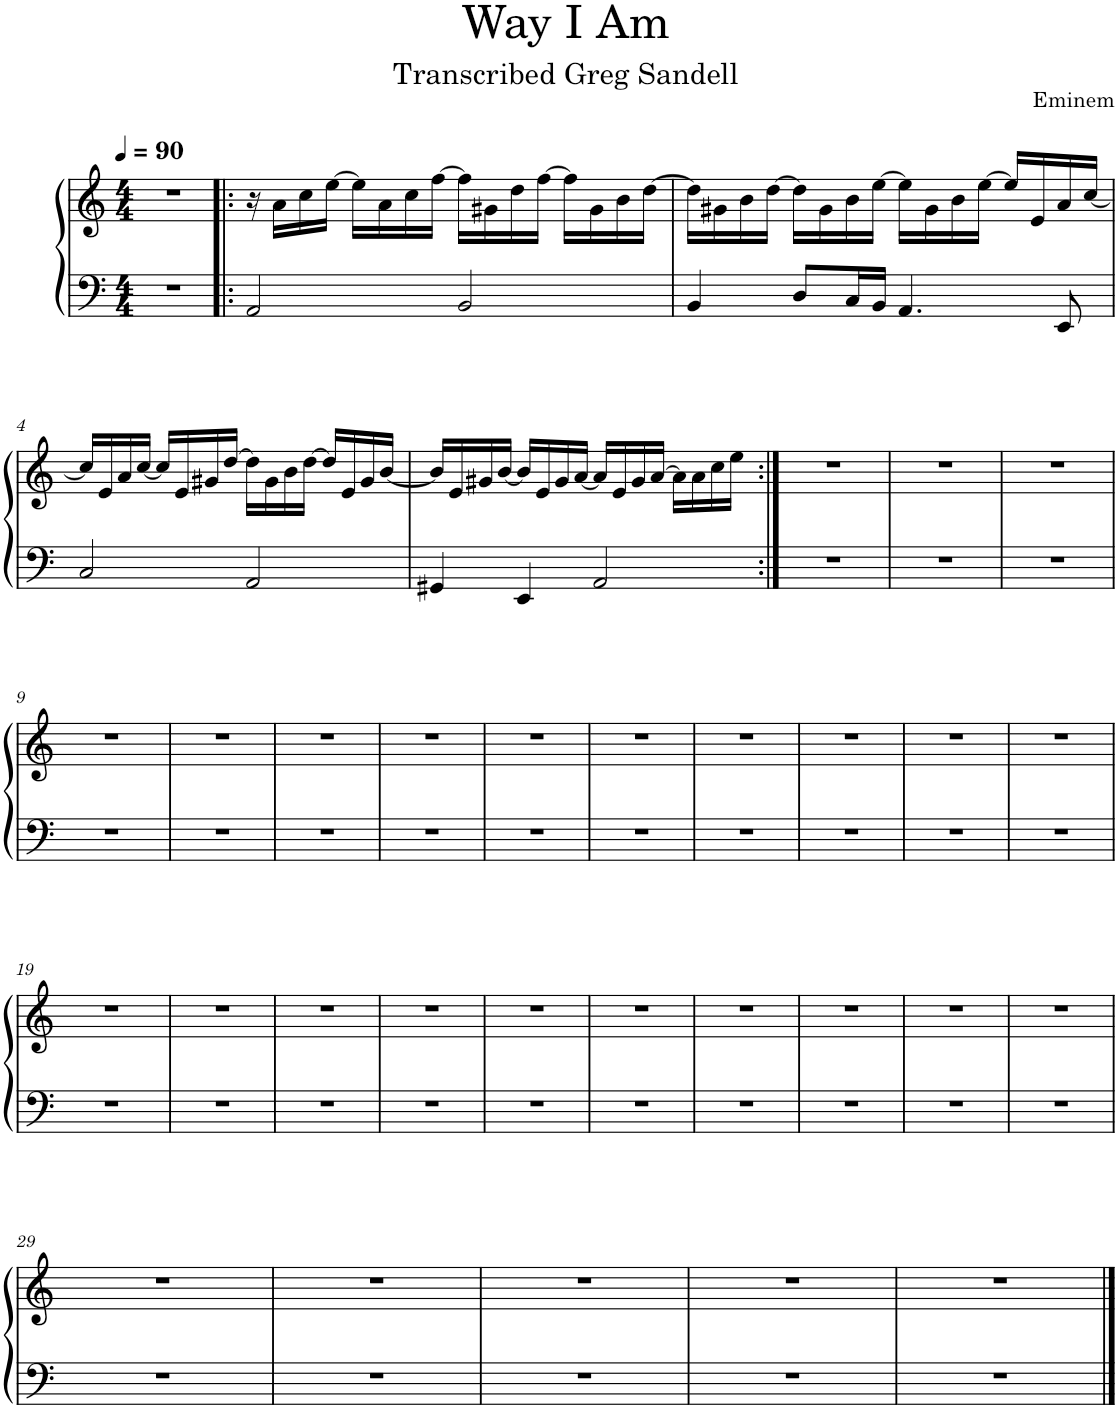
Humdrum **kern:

**kern	**kern
*part1	*part1
*staff2	*staff1
*I"Piano	*
*I'Pno.	*
*clefF4	*clefG2
*k[]	*k[]
*M4/4	*M4/4
*MM90	*MM90
=1	=1
4r	1r
2.ryy	.
=2!|:	=2!|:
2AA/	16r
.	16a\LL
.	16cc\
.	[16ee\JJ
.	16ee\LL]
.	16a\
.	16cc\
.	[16ff\JJ
2BB/	16ff\LL]
.	16g#X\
.	16dd\
.	[16ff\JJ
.	16ff\LL]
.	16g#\
.	16b\
.	[16dd\JJ
=3	=3
4BB/	16dd\LL]
.	16g#X\
.	16b\
.	[16dd\JJ
8D/L	16dd\LL]
.	16g#\
16C/L	16b\
16BB/JJ	[16ee\JJ
4.AA/	16ee\LL]
.	16g#\
.	16b\
.	[16ee\JJ
.	16ee/LL]
.	16e/
8EE/	16a/
.	[16cc/JJ
!!LO:LB:g=z
=4	=4
2C/	16cc/LL]
.	16e/
.	16a/
.	[16cc/JJ
.	16cc/LL]
.	16e/
.	16g#X/
.	[16dd/JJ
2AA/	16dd\LL]
.	16g#\
.	16b\
.	[16dd\JJ
.	16dd/LL]
.	16e/
.	16g#/
.	[16b/JJ
=5	=5
4GG#X/	16b/LL]
.	16e/
.	16g#X/
.	[16b/JJ
4EE/	16b/LL]
.	16e/
.	16g#/
.	[16a/JJ
2AA/	16a/LL]
.	16e/
.	16g#/
.	[16a/JJ
.	16a\LL]
.	16a\
.	16cc\
.	16ee\JJ
=6:|!	=6:|!
1r	1r
=7	=7
1r	1r
=8	=8
1r	1r
!!LO:LB:g=z
=9	=9
1r	1r
=10	=10
1r	1r
=11	=11
1r	1r
=12	=12
1r	1r
=13	=13
1r	1r
=14	=14
1r	1r
=15	=15
1r	1r
=16	=16
1r	1r
=17	=17
1r	1r
=18	=18
1r	1r
!!LO:LB:g=z
=19	=19
1r	1r
=20	=20
1r	1r
=21	=21
1r	1r
=22	=22
1r	1r
=23	=23
1r	1r
=24	=24
1r	1r
=25	=25
1r	1r
=26	=26
1r	1r
=27	=27
1r	1r
=28	=28
1r	1r
!!LO:LB:g=z
=29	=29
1r	1r
=30	=30
1r	1r
=31	=31
1r	1r
=32	=32
1r	1r
=33	=33
1r	1r
==	==
*-	*-
